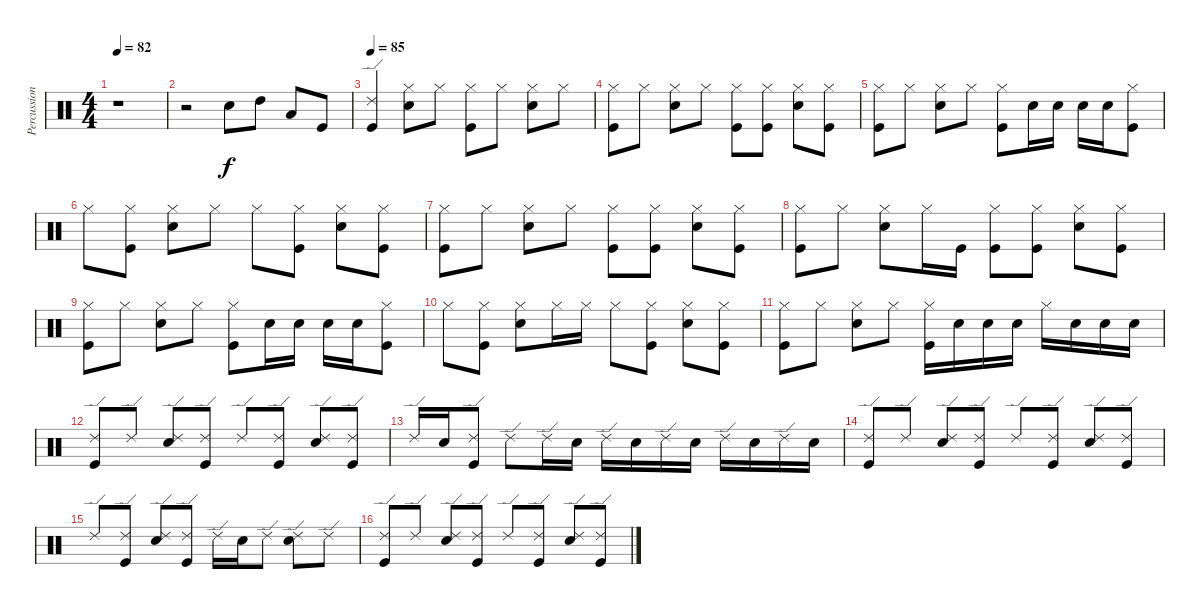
\track ("Percussions" "Percussion") {instrument percussion}
\staff {score}
\articulation defaults
\ts (4 4)
\tempo 82
\clef neutral
\ks c
r.1{dy f} |
r.2 "Snare (hit) 2".8 "High Tom (hit)".8 "Low Tom (hit)".8 "Kick (hit)".8 |
\tempo 85
("Ride (edge) 2" "Kick (hit)").4 ("Hi-Hat (closed)" "Snare (hit) 2").8 "Hi-Hat (closed)".8 ("Hi-Hat (closed)" "Kick (hit)").8 "Hi-Hat (closed)".8 ("Hi-Hat (closed)" "Snare (hit) 2").8 "Hi-Hat (closed)".8 |
("Hi-Hat (closed)" "Kick (hit)").8 "Hi-Hat (closed)".8 ("Hi-Hat (closed)" "Snare (hit) 2").8 "Hi-Hat (closed)".8 ("Hi-Hat (closed)" "Kick (hit)").8 ("Hi-Hat (closed)" "Kick (hit)").8 ("Hi-Hat (closed)" "Snare (hit) 2").8 ("Hi-Hat (closed)" "Kick (hit)").8 |
("Hi-Hat (closed)" "Kick (hit)").8 "Hi-Hat (closed)".8 ("Hi-Hat (closed)" "Snare (hit) 2").8 "Hi-Hat (closed)".8 ("Hi-Hat (closed)" "Kick (hit)").8 "Snare (hit) 2".16 "Snare (hit) 2".16 "Snare (hit) 2".16 "Snare (hit) 2".16 ("Hi-Hat (closed)" "Kick (hit)").8 |
"Hi-Hat (closed)".8 ("Hi-Hat (closed)" "Kick (hit)").8 ("Hi-Hat (closed)" "Snare (hit) 2").8 "Hi-Hat (closed)".8 "Hi-Hat (closed)".8 ("Hi-Hat (closed)" "Kick (hit)").8 ("Hi-Hat (closed)" "Snare (hit) 2").8 ("Hi-Hat (closed)" "Kick (hit)").8 |
("Hi-Hat (closed)" "Kick (hit)").8 "Hi-Hat (closed)".8 ("Hi-Hat (closed)" "Snare (hit) 2").8 "Hi-Hat (closed)".8 ("Hi-Hat (closed)" "Kick (hit)").8 ("Hi-Hat (closed)" "Kick (hit)").8 ("Hi-Hat (closed)" "Snare (hit) 2").8 ("Hi-Hat (closed)" "Kick (hit)").8 |
("Hi-Hat (closed)" "Kick (hit)").8 "Hi-Hat (closed)".8 ("Hi-Hat (closed)" "Snare (hit) 2").8 "Hi-Hat (closed)".16 "Kick (hit)".16 ("Hi-Hat (closed)" "Kick (hit)").8 ("Hi-Hat (closed)" "Kick (hit)").8 ("Hi-Hat (closed)" "Snare (hit) 2").8 ("Hi-Hat (closed)" "Kick (hit)").8 |
("Hi-Hat (closed)" "Kick (hit)").8 "Hi-Hat (closed)".8 ("Hi-Hat (closed)" "Snare (hit) 2").8 "Hi-Hat (closed)".8 ("Hi-Hat (closed)" "Kick (hit)").8 "Snare (hit) 2".16 "Snare (hit) 2".16 "Snare (hit) 2".16 "Snare (hit) 2".16 ("Hi-Hat (closed)" "Kick (hit)").8 |
"Hi-Hat (closed)".8 ("Hi-Hat (closed)" "Kick (hit)").8 ("Hi-Hat (closed)" "Snare (hit) 2").8 "Hi-Hat (closed)".16 "Hi-Hat (closed)".16 "Hi-Hat (closed)".8 ("Hi-Hat (closed)" "Kick (hit)").8 ("Hi-Hat (closed)" "Snare (hit) 2").8 ("Hi-Hat (closed)" "Kick (hit)").8 |
("Hi-Hat (closed)" "Kick (hit)").8 "Hi-Hat (closed)".8 ("Hi-Hat (closed)" "Snare (hit) 2").8 "Hi-Hat (closed)".8 ("Hi-Hat (closed)" "Kick (hit)").16 "Snare (hit) 2".16 "Snare (hit) 2".16 "Snare (hit) 2".16 "Hi-Hat (closed)".16 "Snare (hit) 2".16 "Snare (hit) 2".16 "Snare (hit) 2".16 |
("Ride (edge) 2" "Kick (hit)").8 "Ride (edge) 2".8 ("Ride (edge) 2" "Snare (hit) 2").8 ("Ride (edge) 2" "Kick (hit)").8 "Ride (edge) 2".8 ("Ride (edge) 2" "Kick (hit)").8 ("Ride (edge) 2" "Snare (hit) 2").8 ("Ride (edge) 2" "Kick (hit)").8 |
"Ride (edge) 2".16 "Snare (hit) 2".16 ("Ride (edge) 2" "Kick (hit)").8 "Ride (edge) 2".8 "Ride (edge) 2".16 "Snare (hit) 2".16 "Ride (edge) 2".16 "Snare (hit) 2".16 "Ride (edge) 2".16 "Snare (hit) 2".16 "Ride (edge) 2".16 "Snare (hit) 2".16 "Ride (edge) 2".16 "Snare (hit) 2".16 |
("Ride (edge) 2" "Kick (hit)").8 "Ride (edge) 2".8 ("Ride (edge) 2" "Snare (hit) 2").8 ("Ride (edge) 2" "Kick (hit)").8 "Ride (edge) 2".8 ("Ride (edge) 2" "Kick (hit)").8 ("Ride (edge) 2" "Snare (hit) 2").8 ("Ride (edge) 2" "Kick (hit)").8 |
"Ride (edge) 2".8 ("Ride (edge) 2" "Kick (hit)").8 ("Ride (edge) 2" "Snare (hit) 2").8 ("Ride (edge) 2" "Kick (hit)").8 "Ride (edge) 2".16 "Snare (hit) 2".16 "Ride (edge) 2".8 ("Ride (edge) 2" "Snare (hit) 2").8 "Ride (edge) 2".8 |
("Ride (edge) 2" "Kick (hit)").8 "Ride (edge) 2".8 ("Ride (edge) 2" "Snare (hit) 2").8 ("Ride (edge) 2" "Kick (hit)").8 "Ride (edge) 2".8 ("Ride (edge) 2" "Kick (hit)").8 ("Ride (edge) 2" "Snare (hit) 2").8 ("Ride (edge) 2" "Kick (hit)").8
